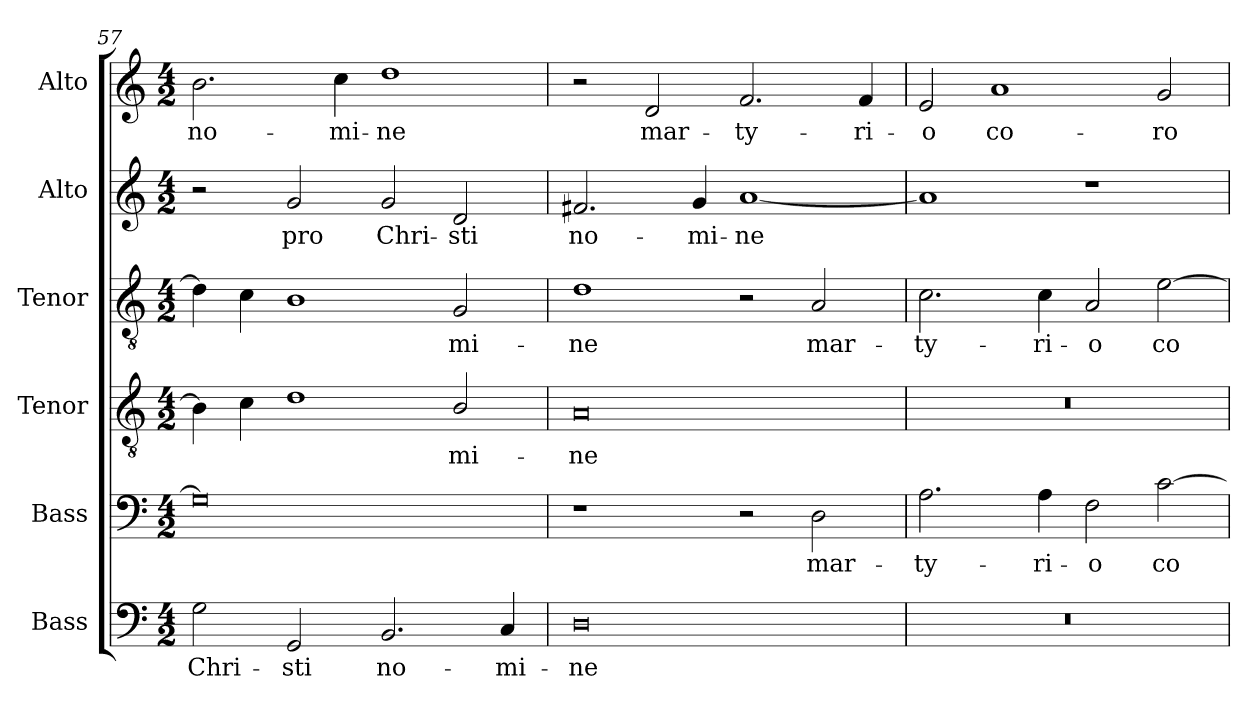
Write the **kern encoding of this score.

**kern	**text	**kern	**text	**kern	**text	**kern	**text	**kern	**text	**kern	**text
*part6	*part6	*part5	*part5	*part4	*part4	*part3	*part3	*part2	*part2	*part1	*part1
*staff6	*staff6	*staff5	*staff5	*staff4	*staff4	*staff3	*staff3	*staff2	*staff2	*staff1	*staff1
*I"Bass	*	*I"Bass	*	*I"Tenor	*	*I"Tenor	*	*I"Alto	*	*I"Alto	*
*I'B.	*	*	*	*I'T.	*	*I'T.	*	*I'A.	*	*I'A.	*
*clefF4	*	*clefF4	*	*clefGv2	*	*clefGv2	*	*clefG2	*	*clefG2	*
*	*	*	*	*ITrd7c12	*	*ITrd7c12	*	*	*	*	*
*k[]	*	*k[]	*	*k[]	*	*k[]	*	*k[]	*	*k[]	*
*C:	*	*C:	*	*C:	*	*C:	*	*C:	*	*C:	*
*M4/2	*	*M4/2	*	*M4/2	*	*M4/2	*	*M4/2	*	*M4/2	*
=57	=57	=57	=57	=57	=57	=57	=57	=57	=57	=57	=57
!	!LO:LY:b:color=#000000	!	!	!	!	!	!	!	!	!	!
!	!	!	!	!	!	!	!	!	!	!	!LO:LY:b:color=#000000
2Gi\	Chri-	0Gi]	.	4BBi\]	.	4Di\]	.	2r	.	2.bi\	no-
.	.	.	.	4Ci\	.	4Ci\	.	.	.	.	.
!	!LO:LY:b:color=#000000	!	!	!	!	!	!	!	!	!	!
!	!	!	!	!	!	!	!	!	!LO:LY:b:color=#000000	!	!
2GGi/	-sti	.	.	1Di	.	1BBi	.	2gi/	pro	.	.
!	!	!	!	!	!	!	!	!	!	!	!LO:LY:b:color=#000000
.	.	.	.	.	.	.	.	.	.	4cci\	-mi-
!	!LO:LY:b:color=#000000	!	!	!	!	!	!	!	!	!	!
!	!	!	!	!	!	!	!	!	!LO:LY:b:color=#000000	!	!
!	!	!	!	!	!	!	!	!	!	!	!LO:LY:b:color=#000000
2.BBi/	no-	.	.	.	.	.	.	2gi/	Chri-	1ddi	-ne
!	!	!	!	!	!LO:LY:b:color=#000000	!	!	!	!	!	!
!	!	!	!	!	!	!	!LO:LY:b:color=#000000	!	!	!	!
!	!	!	!	!	!	!	!	!	!LO:LY:b:color=#000000	!	!
.	.	.	.	2BBi/	-mi-	2GGi/	-mi-	2di/	-sti	.	.
!	!LO:LY:b:color=#000000	!	!	!	!	!	!	!	!	!	!
4Ci/	-mi-	.	.	.	.	.	.	.	.	.	.
=58	=58	=58	=58	=58	=58	=58	=58	=58	=58	=58	=58
!	!LO:LY:b:color=#000000	!	!	!	!	!	!	!	!	!	!
!	!	!	!	!	!LO:LY:b:color=#000000	!	!	!	!	!	!
!	!	!	!	!	!	!	!LO:LY:b:color=#000000	!	!	!	!
!	!	!	!	!	!	!	!	!	!LO:LY:b:color=#000000	!	!
0Di	-ne	1r	.	0AAi	-ne	1Di	-ne	2.f#Xi/	no-	2r	.
!	!	!	!	!	!	!	!	!	!	!	!LO:LY:b:color=#000000
.	.	.	.	.	.	.	.	.	.	2di/	mar-
!	!	!	!	!	!	!	!	!	!LO:LY:b:color=#000000	!	!
.	.	.	.	.	.	.	.	4gi/	-mi-	.	.
!	!	!	!	!	!	!	!	!	!LO:LY:b:color=#000000	!	!
!	!	!	!	!	!	!	!	!	!	!	!LO:LY:b:color=#000000
.	.	2r	.	.	.	2r	.	[1ai	-ne	2.fi/	-ty-
!	!	!	!LO:LY:b:color=#000000	!	!	!	!	!	!	!	!
!	!	!	!	!	!	!	!LO:LY:b:color=#000000	!	!	!	!
.	.	2Di\	mar-	.	.	2AAi/	mar-	.	.	.	.
!	!	!	!	!	!	!	!	!	!	!	!LO:LY:b:color=#000000
.	.	.	.	.	.	.	.	.	.	4fi/	-ri-
=59	=59	=59	=59	=59	=59	=59	=59	=59	=59	=59	=59
!LO:N:vis=1	!	!	!	!	!	!	!	!	!	!	!
!	!	!	!LO:LY:b:color=#000000	!LO:N:vis=1	!	!	!	!	!	!	!
!	!	!	!	!	!	!	!LO:LY:b:color=#000000	!	!	!	!
!	!	!	!	!	!	!	!	!	!	!	!LO:LY:b:color=#000000
0r	.	2.Ai\	-ty-	0r	.	2.Ci\	-ty-	1ai]	.	2ei/	-o
!	!	!	!	!	!	!	!	!	!	!	!LO:LY:b:color=#000000
.	.	.	.	.	.	.	.	.	.	1ai	co-
!	!	!	!LO:LY:b:color=#000000	!	!	!	!	!	!	!	!
!	!	!	!	!	!	!	!LO:LY:b:color=#000000	!	!	!	!
.	.	4Ai\	-ri-	.	.	4Ci\	-ri-	.	.	.	.
!	!	!	!LO:LY:b:color=#000000	!	!	!	!	!	!	!	!
!	!	!	!	!	!	!	!LO:LY:b:color=#000000	!	!	!	!
.	.	2Fi\	-o	.	.	2AAi/	-o	1r	.	.	.
!	!	!	!LO:LY:b:color=#000000	!	!	!	!	!	!	!	!
!	!	!	!	!	!	!	!LO:LY:b:color=#000000	!	!	!	!
!	!	!	!	!	!	!	!	!	!	!	!LO:LY:b:color=#000000
.	.	[2ci\	co-	.	.	[2Ei\	co-	.	.	2gi/	-ro-
=	=	=	=	=	=	=	=	=	=	=	=
*-	*-	*-	*-	*-	*-	*-	*-	*-	*-	*-	*-
